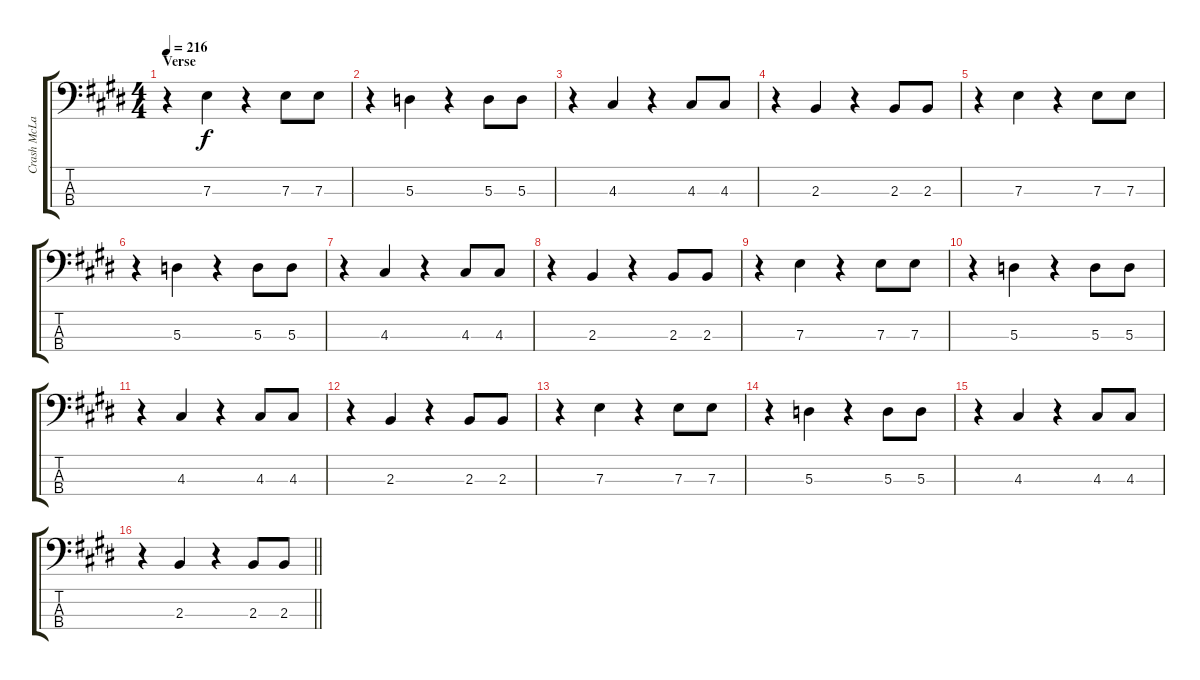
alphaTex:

\track ("Crash McLarson" "Crash McLa") {instrument electricbassfinger}
\staff {score tabs}
\tuning (G2 D2 A1 E1) {hide}
\ts (4 4)
\section ("" "Verse")
\tempo 216
\clef f4
\ks e
r.4{dy f} 7.3.4 r.4 7.3.8 7.3.8 |
r.4 5.3.4 r.4 5.3.8 5.3.8 |
r.4 4.3.4 r.4 4.3.8 4.3.8 |
r.4 2.3.4 r.4 2.3.8 2.3.8 |
r.4 7.3.4 r.4 7.3.8 7.3.8 |
r.4 5.3.4 r.4 5.3.8 5.3.8 |
r.4 4.3.4 r.4 4.3.8 4.3.8 |
r.4 2.3.4 r.4 2.3.8 2.3.8 |
r.4 7.3.4 r.4 7.3.8 7.3.8 |
r.4 5.3.4 r.4 5.3.8 5.3.8 |
r.4 4.3.4 r.4 4.3.8 4.3.8 |
r.4 2.3.4 r.4 2.3.8 2.3.8 |
r.4 7.3.4 r.4 7.3.8 7.3.8 |
r.4 5.3.4 r.4 5.3.8 5.3.8 |
r.4 4.3.4 r.4 4.3.8 4.3.8 |
\barLineRight lightlight
r.4 2.3.4 r.4 2.3.8 2.3.8
